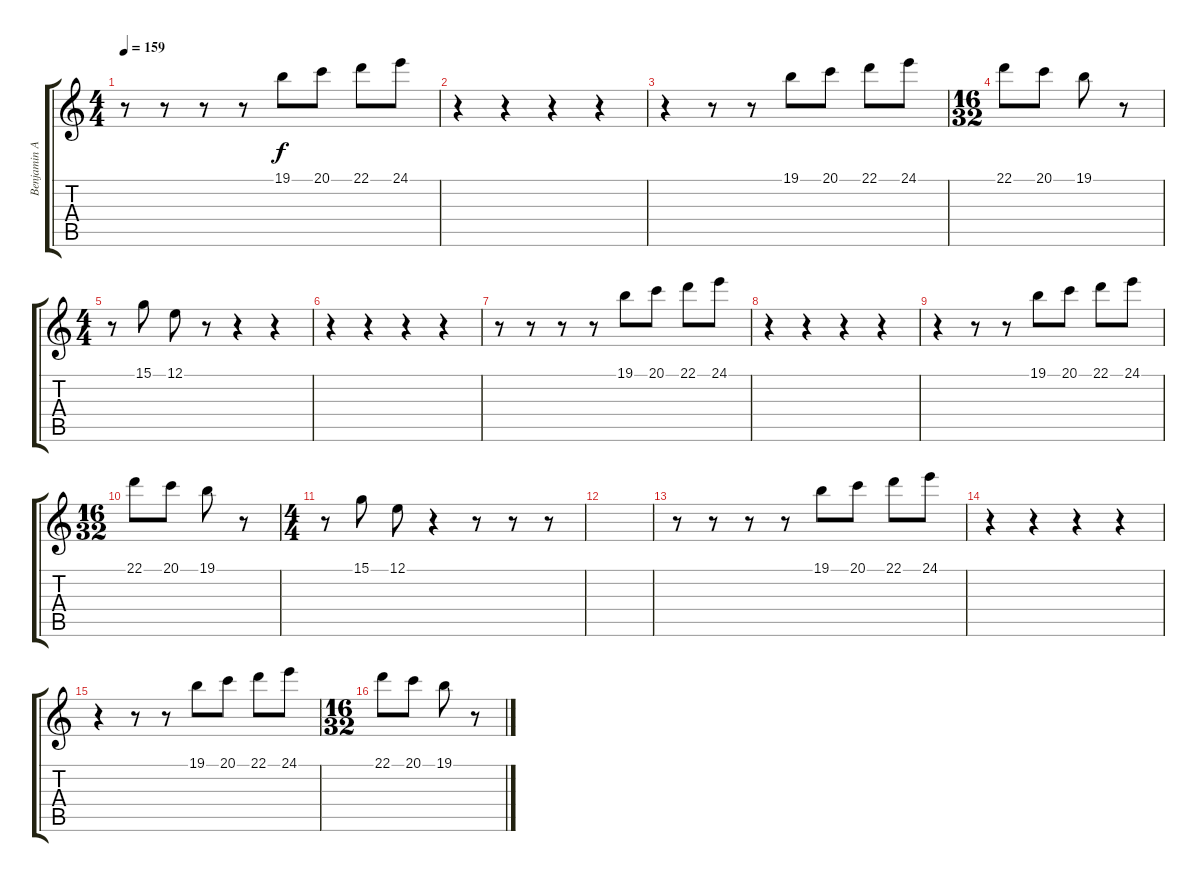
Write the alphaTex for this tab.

\track ("Benjamin Andre (Square Lead)" "Benjamin A") {instrument lead1square}
\staff {score tabs}
\tuning (E4 B3 G3 D3 A2 E2) {hide}
\ts (4 4)
\tempo 159
\clef g2
\ks c
r.8{dy f} r.8 r.8 r.8 19.1.8 20.1.8 22.1.8 24.1.8 |
r.4 r.4 r.4 r.4 |
r.4 r.8 r.8 19.1.8 20.1.8 22.1.8 24.1.8 |
\ts (16 32)
22.1.8 20.1.8 19.1.8 r.8 |
\ts (4 4)
r.8 15.1.8 12.1.8 r.8 r.4 r.4 |
r.4 r.4 r.4 r.4 |
r.8 r.8 r.8 r.8 19.1.8 20.1.8 22.1.8 24.1.8 |
r.4 r.4 r.4 r.4 |
r.4 r.8 r.8 19.1.8 20.1.8 22.1.8 24.1.8 |
\ts (16 32)
22.1.8 20.1.8 19.1.8 r.8 |
\ts (4 4)
r.8 15.1.8 12.1.8 r.4 r.8 r.8 r.8 |
|
r.8 r.8 r.8 r.8 19.1.8 20.1.8 22.1.8 24.1.8 |
r.4 r.4 r.4 r.4 |
r.4 r.8 r.8 19.1.8 20.1.8 22.1.8 24.1.8 |
\ts (16 32)
22.1.8 20.1.8 19.1.8 r.8
